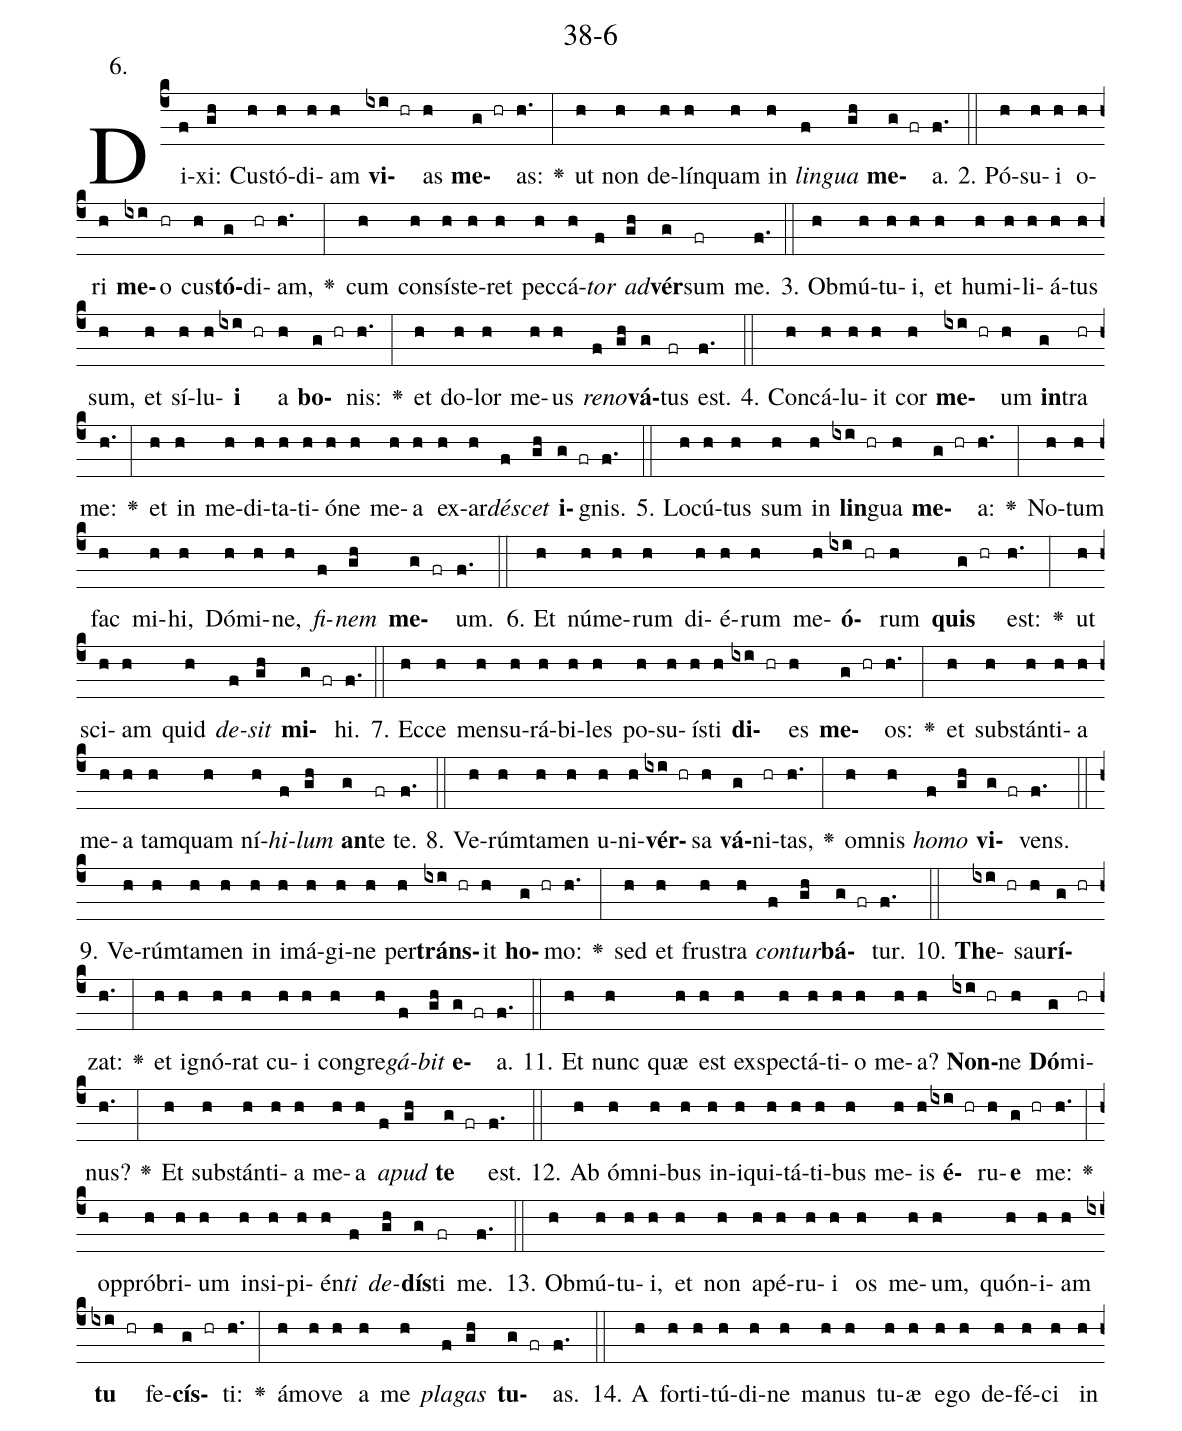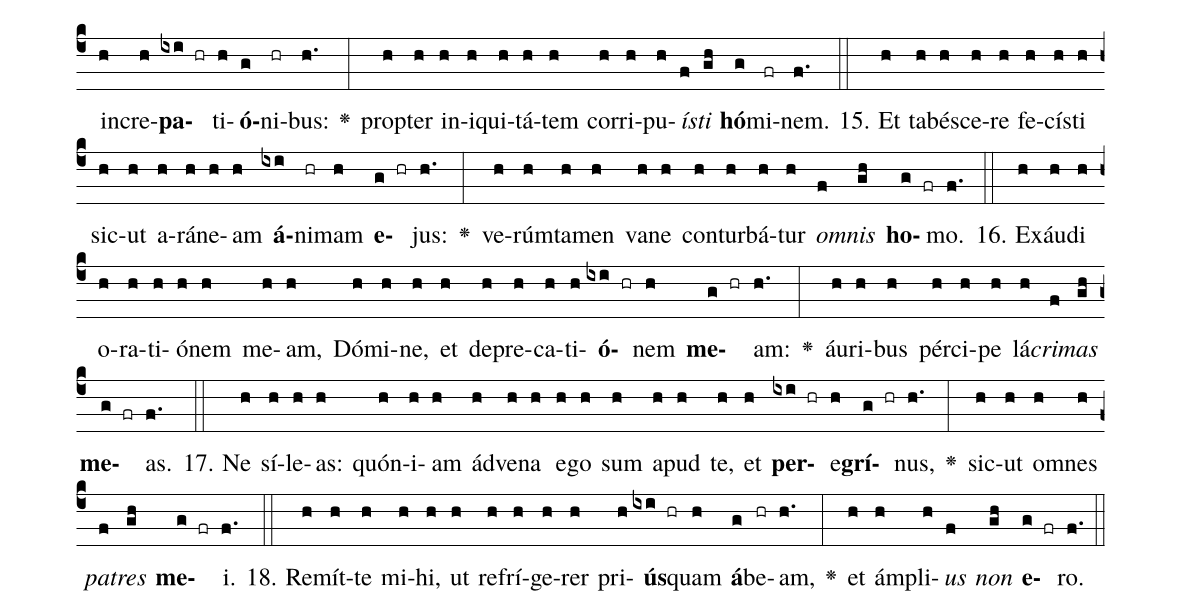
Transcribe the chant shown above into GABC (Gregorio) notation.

name: 38-6;
annotation: 6.;
%%
(c4)Di(f)xi:(gh) Cus(h)tó(h)di(h)am(h) <b>vi</b>(ixi hr)as(h) <b>me</b>(g hr)as:(h.) <v>\greheightstar</v>(:) ut(h) non(h) de(h)lín(h)quam(h) in(h) <i>lin</i>(f)<i>gua</i>(gh) <b>me</b>(g fr)a.(f.) (::)
2. Pó(h)su(h)i(h) o(h)ri(h) <b>me</b>(ixi)o(hr) cus(h)<b>tó</b>(g)di(hr)am,(h.) <v>\greheightstar</v>(:) cum(h) con(h)sís(h)te(h)ret(h) pec(h)cá(h)<i>tor</i>(f) <i>ad</i>(gh)<b>vér</b>(g)sum(fr) me.(f.) (::)
3. Ob(h)mú(h)tu(h)i,(h) et(h) hu(h)mi(h)li(h)á(h)tus(h) sum,(h) et(h) sí(h)lu(h)<b>i</b>(ixi hr) a(h) <b>bo</b>(g hr)nis:(h.) <v>\greheightstar</v>(:) et(h) do(h)lor(h) me(h)us(h) <i>re</i>(f)<i>no</i>(gh)<b>vá</b>(g)tus(fr) est.(f.) (::)
4. Con(h)cá(h)lu(h)it(h) cor(h) <b>me</b>(ixi hr)um(h) <b>in</b>(g)tra(hr) me:(h.) <v>\greheightstar</v>(:) et(h) in(h) me(h)di(h)ta(h)ti(h)ó(h)ne(h) me(h)a(h) ex(h)ar(h)<i>dé</i>(f)<i>scet</i>(gh) <b>i</b>(g fr)gnis.(f.) (::)
5. Lo(h)cú(h)tus(h) sum(h) in(h) <b>lin</b>(ixi hr)gua(h) <b>me</b>(g hr)a:(h.) <v>\greheightstar</v>(:) No(h)tum(h) fac(h) mi(h)hi,(h) Dó(h)mi(h)ne,(h) <i>fi</i>(f)<i>nem</i>(gh) <b>me</b>(g fr)um.(f.) (::)
6. Et(h) nú(h)me(h)rum(h) di(h)é(h)rum(h) me(h)<b>ó</b>(ixi hr)rum(h) <b>quis</b>(g hr) est:(h.) <v>\greheightstar</v>(:) ut(h) sci(h)am(h) quid(h) <i>de</i>(f)<i>sit</i>(gh) <b>mi</b>(g fr)hi.(f.) (::)
7. Ec(h)ce(h) men(h)su(h)rá(h)bi(h)les(h) po(h)su(h)ís(h)ti(h) <b>di</b>(ixi hr)es(h) <b>me</b>(g hr)os:(h.) <v>\greheightstar</v>(:) et(h) sub(h)stán(h)ti(h)a(h) me(h)a(h) tam(h)quam(h) ní(h)<i>hi</i>(f)<i>lum</i>(gh) <b>an</b>(g)te(fr) te.(f.) (::)
8. Ve(h)rúm(h)ta(h)men(h) u(h)ni(h)<b>vér</b>(ixi hr)sa(h) <b>vá</b>(g)ni(hr)tas,(h.) <v>\greheightstar</v>(:) om(h)nis(h) <i>ho</i>(f)<i>mo</i>(gh) <b>vi</b>(g fr)vens.(f.) (::)
9. Ve(h)rúm(h)ta(h)men(h) in(h) i(h)má(h)gi(h)ne(h) per(h)<b>tráns</b>(ixi hr)it(h) <b>ho</b>(g hr)mo:(h.) <v>\greheightstar</v>(:) sed(h) et(h) frus(h)tra(h) <i>con</i>(f)<i>tur</i>(gh)<b>bá</b>(g fr)tur.(f.) (::)
10. <b>The</b>(ixi hr)sau(h)<b>rí</b>(g hr)zat:(h.) <v>\greheightstar</v>(:) et(h) i(h)gnó(h)rat(h) cu(h)i(h) con(h)gre(h)<i>gá</i>(f)<i>bit</i>(gh) <b>e</b>(g fr)a.(f.) (::)
11. Et(h) nunc(h) quæ(h) est(h) ex(h)spec(h)tá(h)ti(h)o(h) me(h)a?(h) <b>Non</b>(ixi hr)ne(h) <b>Dó</b>(g)mi(hr)nus?(h.) <v>\greheightstar</v>(:) Et(h) sub(h)stán(h)ti(h)a(h) me(h)a(h) <i>a</i>(f)<i>pud</i>(gh) <b>te</b>(g fr) est.(f.) (::)
12. Ab(h) óm(h)ni(h)bus(h) in(h)i(h)qui(h)tá(h)ti(h)bus(h) me(h)is(h) <b>é</b>(ixi hr)ru(h)<b>e</b>(g hr) me:(h.) <v>\greheightstar</v>(:) op(h)pró(h)bri(h)um(h) in(h)si(h)pi(h)én(h)<i>ti</i>(f) <i>de</i>(gh)<b>dís</b>(g)ti(fr) me.(f.) (::)
13. Ob(h)mú(h)tu(h)i,(h) et(h) non(h) a(h)pé(h)ru(h)i(h) os(h) me(h)um,(h) quón(h)i(h)am(h) <b>tu</b>(ixi hr) fe(h)<b>cís</b>(g hr)ti:(h.) <v>\greheightstar</v>(:) á(h)mo(h)ve(h) a(h) me(h) <i>pla</i>(f)<i>gas</i>(gh) <b>tu</b>(g fr)as.(f.) (::)
14. A(h) for(h)ti(h)tú(h)di(h)ne(h) ma(h)nus(h) tu(h)æ(h) e(h)go(h) de(h)fé(h)ci(h) in(h) in(h)cre(h)<b>pa</b>(ixi hr)ti(h)<b>ó</b>(g)ni(hr)bus:(h.) <v>\greheightstar</v>(:) prop(h)ter(h) in(h)i(h)qui(h)tá(h)tem(h) cor(h)ri(h)pu(h)<i>ís</i>(f)<i>ti</i>(gh) <b>hó</b>(g)mi(fr)nem.(f.) (::)
15. Et(h) ta(h)bé(h)sce(h)re(h) fe(h)cís(h)ti(h) sic(h)ut(h) a(h)rá(h)ne(h)am(h) <b>á</b>(ixi)ni(hr)mam(h) <b>e</b>(g hr)jus:(h.) <v>\greheightstar</v>(:) ve(h)rúm(h)ta(h)men(h) va(h)ne(h) con(h)tur(h)bá(h)tur(h) <i>om</i>(f)<i>nis</i>(gh) <b>ho</b>(g fr)mo.(f.) (::)
16. Ex(h)áu(h)di(h) o(h)ra(h)ti(h)ó(h)nem(h) me(h)am,(h) Dó(h)mi(h)ne,(h) et(h) de(h)pre(h)ca(h)ti(h)<b>ó</b>(ixi hr)nem(h) <b>me</b>(g hr)am:(h.) <v>\greheightstar</v>(:) áu(h)ri(h)bus(h) pér(h)ci(h)pe(h) lá(h)<i>cri</i>(f)<i>mas</i>(gh) <b>me</b>(g fr)as.(f.) (::)
17. Ne(h) sí(h)le(h)as:(h) quón(h)i(h)am(h) ád(h)ve(h)na(h) e(h)go(h) sum(h) a(h)pud(h) te,(h) et(h) <b>per</b>(ixi hr)e(h)<b>grí</b>(g hr)nus,(h.) <v>\greheightstar</v>(:) sic(h)ut(h) om(h)nes(h) <i>pa</i>(f)<i>tres</i>(gh) <b>me</b>(g fr)i.(f.) (::)
18. Re(h)mít(h)te(h) mi(h)hi,(h) ut(h) re(h)frí(h)ge(h)rer(h) pri(h)<b>ús</b>(ixi hr)quam(h) <b>á</b>(g)be(hr)am,(h.) <v>\greheightstar</v>(:) et(h) ám(h)pli(h)<i>us</i>(f) <i>non</i>(gh) <b>e</b>(g fr)ro.(f.) (::)
